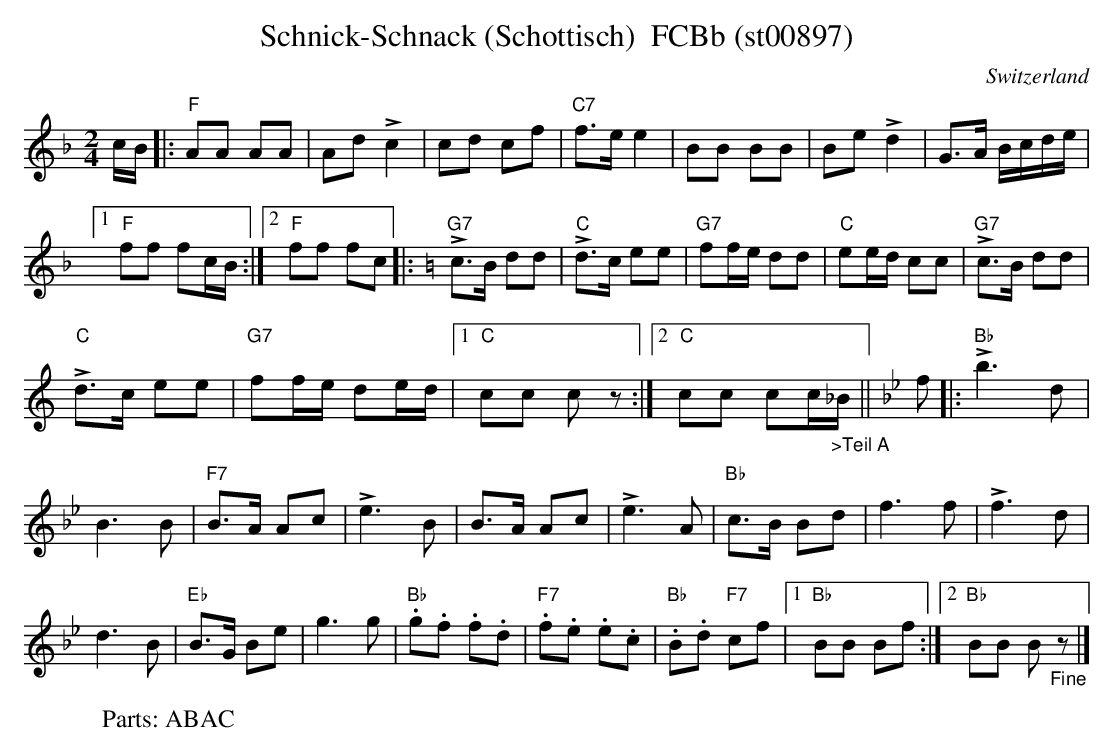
X:1
T: Schnick-Schnack (Schottisch)  FCBb (st00897)
O:Switzerland
M:2/4
L:1/16
K:F major
cB |: "F"A2A2 A2A2 | A2d2 !>!c4 | c2d2 c2f2 | "C7"f2>e2 e4 | [L:1/8] BB BB | Be!>!d2 | G>A B/c/d/e/ |1
"F"ff fc/B/ :|2 "F"ff fc |: [K:C] !>!"G7"c>B dd | !>!"C"d>c ee | "G7"ff/e/ dd | "C"ee/d/ cc | !>!"G7"c>B dd |
!>!"C"d>c ee | "G7"ff/e/ de/d/ |1 "C"cc cz :|2 "C"cc cc/"_>Teil A"_B/ || [K:Bb] f |: !>!"Bb"b3d |
B3B | "F7"B>A Ac | !>!e3B | B>A Ac | !>!e3A | "Bb"c>B Bd | f3f | !>!f3d |
d3B | "Eb"B>G Be | g3g | "Bb".g.f .f.d | "F7".f.e .e.c | "Bb".B.d "F7"cf |1 "Bb"BB Bf :|2 "Bb"BB B"_Fine"z |]
W: Parts: ABAC
